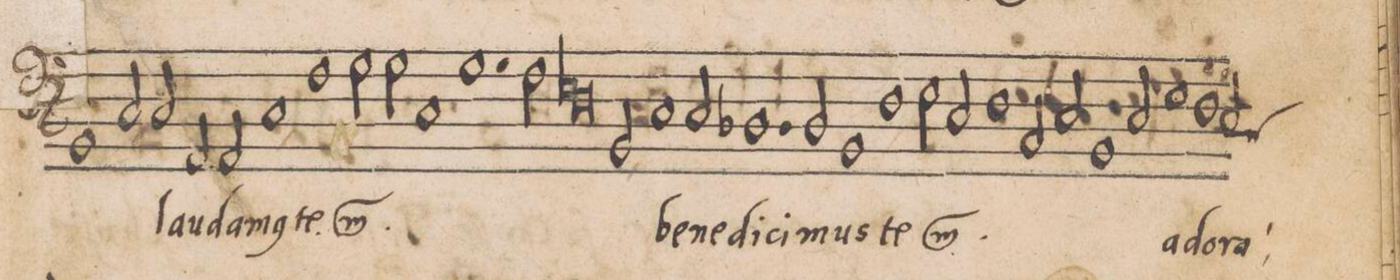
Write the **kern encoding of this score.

**kern	**text
*I"BASSVS	*
*clefF5	*
*k[]	*
*met(C|)	*
*M2/1	*
=13-	=13-
1GG	-ta-
2C/	-tis
*	*Xij
2C/	lau-
=14-	=14-
2FF/	-da-
2FF/	-m(us)
1C	te.
=15-	=15-
*	*ij
1Fny	lau-
2G\	.
2G\	-da-
=16-	=16-
1C	.
1.G	.
=17-	=17-
2F\	-m(us)
*lig	*
1E	te
*	*Xij
=18-	=18-
1D	.
*Xlig	*
2GG/	.
1C/	be-
=19-	=19-
2C/	-ne-
1.BB-X	-di-
=20-	=20-
2BB-/	-ci-
1GG	-mus
=21-	=21-
1D	te
*	*ij
2E\	be-
2C/	-ne-
=22-	=22-
1D	-di-
2AA/	-ci-
2C/	.
=23-	=23-
1GG	-mus
2C/	te
*	*Xij
1E\	a-
=24-	=24-
1D	-do-
*custos:BB	*
2C/	-ra:-
=25-	=25-
*-	*-
